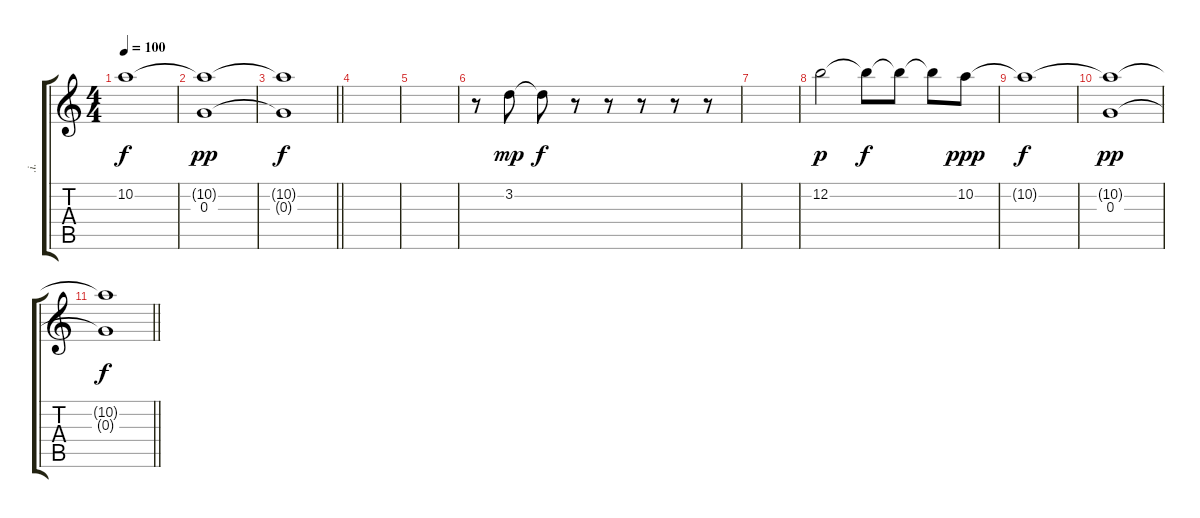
\track (".i." ".i.") {instrument overdrivenguitar}
\staff {score tabs}
\tuning (E4 B3 G3 D3 A2 E2) {hide}
\ts (4 4)
\tempo 100
\clef g2
\ks c
10.2{t}.1{dy f} |
(10.2{t} 0.3).1{dy pp} |
\barLineRight lightlight
(10.2{t} 0.3{t}).1{dy f} |
|
|
r.8 3.2.8{dy mp} 3.2{t}.8{dy f} r.8 r.8 r.8 r.8 r.8 |
|
12.2.2{dy p} 12.2{t}.8{dy f} 12.2{t}.8 12.2{t}.8 10.2.8{dy ppp} |
10.2{t}.1{dy f} |
(10.2{t} 0.3).1{dy pp} |
\barLineRight lightlight
(10.2{t} 0.3{t}).1{dy f}
